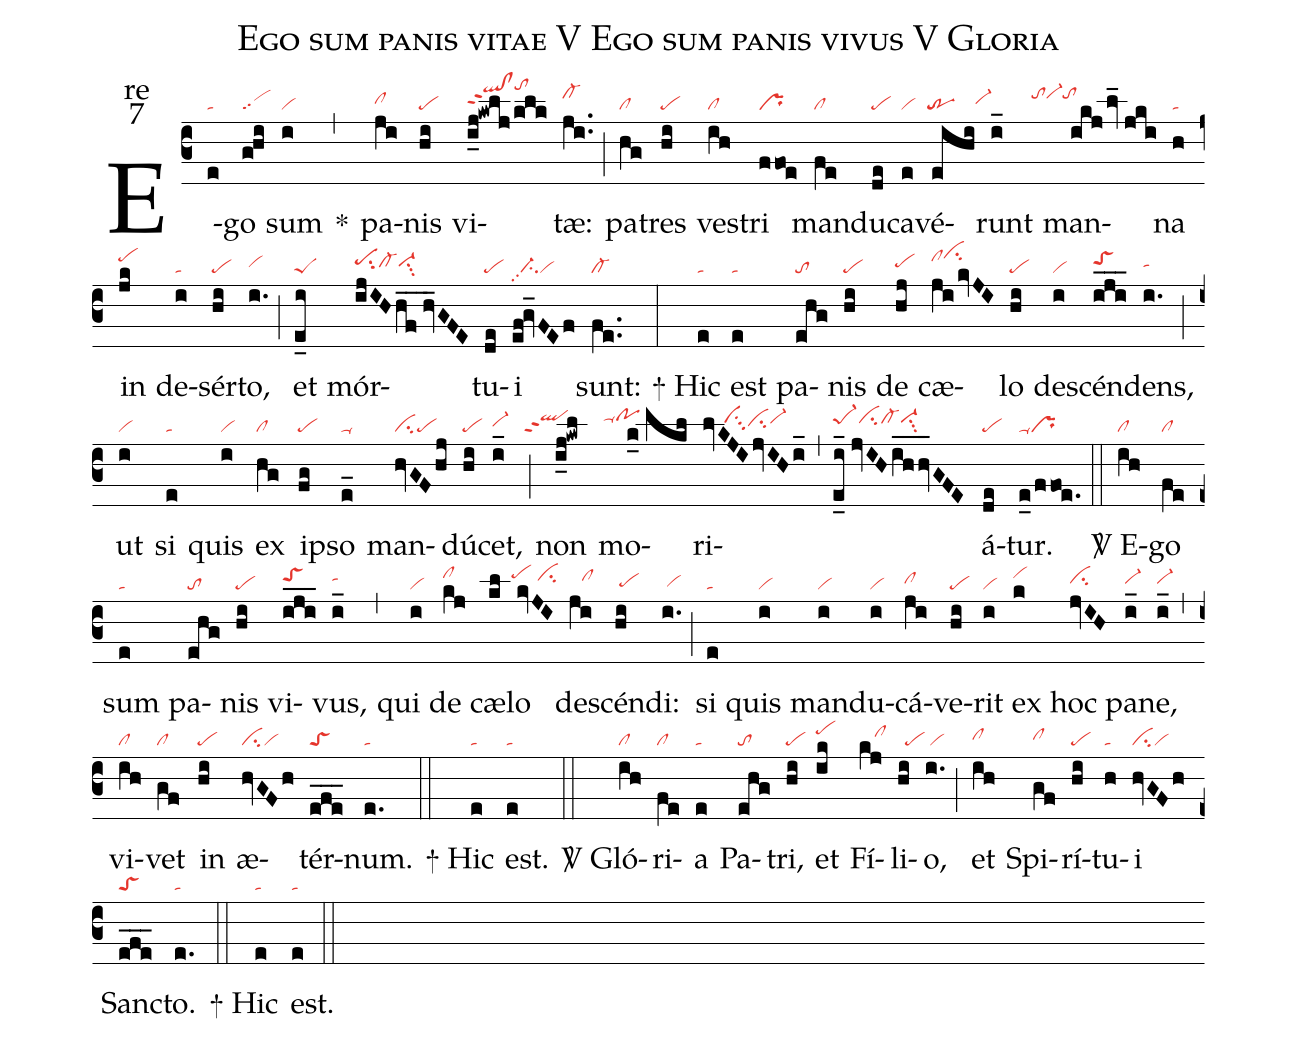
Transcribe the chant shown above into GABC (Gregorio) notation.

name:Ego sum panis vitae V Ego sum panis vivus V Gloria;
office-part:re;
mode:7;
nabc-lines:1;
%%
(c3) E(e|ta)go(ghi|sc) sum(i|vi) <sp>*</sp>(,) pa(ji|clhh)nis(hi|pe) vi(i_j!kwlj/klk|qlhl!clhlppt2tohm)tæ:(ji..|cl-hj) (;) pa(hg|cl)tres(hi|pe) ves(ih|cl)tri(ffoe|pr) man(fe|cl)du(de|pe)ca(e|vi)vé(eihi|`tr)runt(i_|````vi-hh) man(ikjlv_//jki|``````````tohjvi-hjtohj)na(h|ta) in(jk|pehj) de(i|ta)sér(hi|pe)to,(i.|vihh) (;) et(e_i|peS) mór(ijIHhf__//hv_GFE|pehisu2cl-hhvi-hhsu3)tu(de|pe)i(ef!gv_FEf|//ci-pp2vi) sunt:(fe..|cl-) (:)

<sp>+</sp> Hic(e|ta) est(e|ta) pa(ehg|to)nis(hi|pe) de(hj|pehh) cæ(jikvJI|clhjcihk)lo(hi|pe) des(i|vi)cén(iji___|toShi)dens,(i.|tahh) (;) ut(i|vi) si(e|ta) quis(i|vi) ex(hg|cl) ip(fg|pe)so(e_|ta-) man(hvGFhj|cipe)dú(hi|pe)cet,(i_|vi-hh) (;) non(i_j!kwl|````````qlhjppt2) mo(k_0//mkl|``````pohjppu1)ri(lvKJIjvIHi_|/////vihisu3cihhvi-hi)(,)(e_i_//jvIHih__hv_GFE|pe-1hicihicl-hivi-hisu3)á(de|pe)tur.(e_0/ffoe.|prppu1) (::)

<sp>V/</sp> E(ih|cl)go(fe|cl) sum(e|ta) pa(ehg|to)nis(hi|pe) vi(iji___|toShi)vus,(i_|tahi) (,) qui(i|vi) de(kj|clhj) cæ(kl|//////pehj)lo(kvJI|/////cihi) des(ji|///clhi)cén(hi|/pehg)di:(i.|/vihg) (;) si(e|ta) quis(i|vi) man(i|vi)du(i|vi)cá(ji|clhh)ve(hi|pe)rit(i|vi) ex(k|vihj) hoc(jvIH|cihh) pa(i_|vi-hh)ne,(i_|vi-hh) (,) vi(ih|cl)vet(gf|cl) in(hi|pe) æ(hvGFh|civi)tér(efe___|toS)num.(e.|ta) (::)

<sp>+</sp> Hic(e|ta) est.(e|ta) (::)

<sp>V/</sp> Gló(ih|cl)ri(fe|cl)a(e|ta) Pa(ehg|to)tri,(hi|pe) et(ik|pehj) Fí(kj|////clhi)li(hi|//pe)o,(i.|/vi) (;) et(ih|clhh) Spi(gf|clhh)rí(hi|pe)tu(h|ta)i(hvGFh|civi) San(efe___|toS)cto.(e.|ta) (::)

<sp>+</sp> Hic(e|ta) est.(e|ta) (::)
